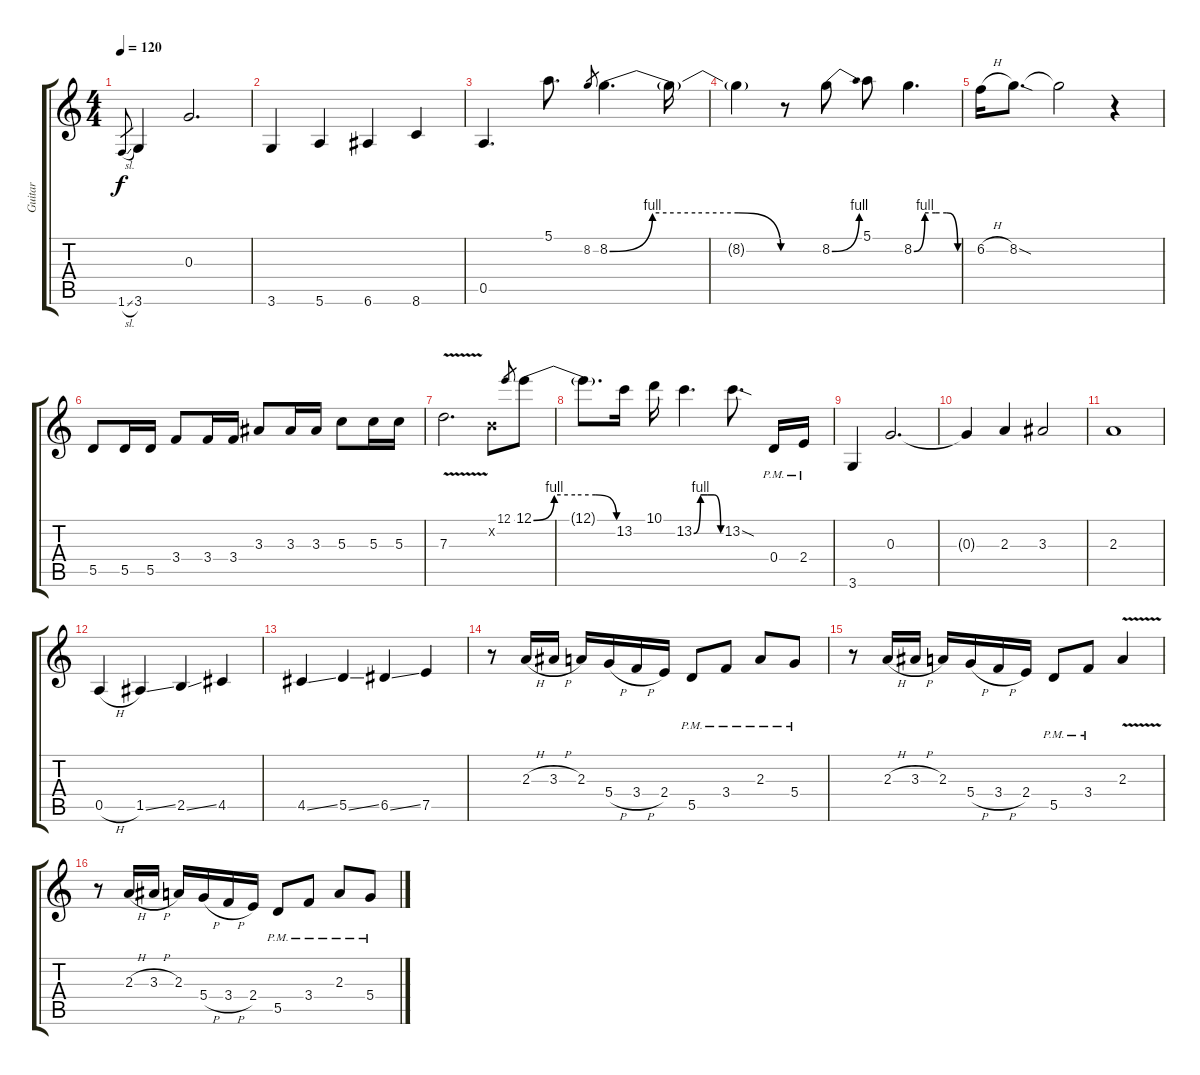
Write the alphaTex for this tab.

\track ("Guitar" "Guitar") {instrument overdrivenguitar}
\staff {score tabs}
\tuning (E4 B3 G3 D3 A2 E2) {hide}
\ts (4 4)
\tempo 120
\clef g2
\ks c
1.6{sl}.8{gr dy f} 3.6.4 0.3.2{d} |
3.6.4 5.6.4 6.6.4 8.6.4 |
0.5.4{d} 5.1.8{d} 8.2.8{gr} 8.2{be (custom 0 0 15 4 30 4 45 4 60 0)}.4{d} 8.2{t}.16 |
8.2{t}.4 r.8 8.2{be (bend 0 0 60 4)}.8 5.1.8 8.2{be (custom 0 0 15 4 30 4 45 4 60 0)}.4{d} |
6.2{h}.16 8.2{sod}.8{d} 8.2{t}.2 r.4 |
5.5.8 5.5.16 5.5.16 3.4.8 3.4.16 3.4.16 3.3.8 3.3.16 3.3.16 5.3.8 5.3.16 5.3.16 |
7.3{v}.2{d} 0.2{x}.8 12.1.8{gr} 12.1{be (custom 0 0 15 4 30 4 45 4 60 0)}.8 |
12.1{t}.8{d} 13.2.16 10.1.16 13.2{be (custom 0 0 15 4 30 4 45 4 60 0)}.4{d} 13.2{sod}.8{d} 0.4{pm}.16 2.4{pm}.16 |
3.6.4 0.3.2{d} |
0.3{t}.4 2.3.4 3.3.2 |
2.3.1 |
0.5{h}.4 1.5{ss}.4 2.5{ss}.4 4.5.4 |
4.5{ss}.4 5.5{ss}.4 6.5{ss}.4 7.5.4 |
r.8 2.3{h}.16 3.3{h}.16 2.3.16 5.4{h}.16 3.4{h}.16 2.4.16 5.5{pm}.8 3.4{pm}.8 2.3{pm}.8 5.4{pm}.8 |
r.8 2.3{h}.16 3.3{h}.16 2.3.16 5.4{h}.16 3.4{h}.16 2.4.16 5.5{pm}.8 3.4{pm}.8 2.3{v}.4 |
r.8 2.3{h}.16 3.3{h}.16 2.3.16 5.4{h}.16 3.4{h}.16 2.4.16 5.5{pm}.8 3.4{pm}.8 2.3{pm}.8 5.4{pm}.8
